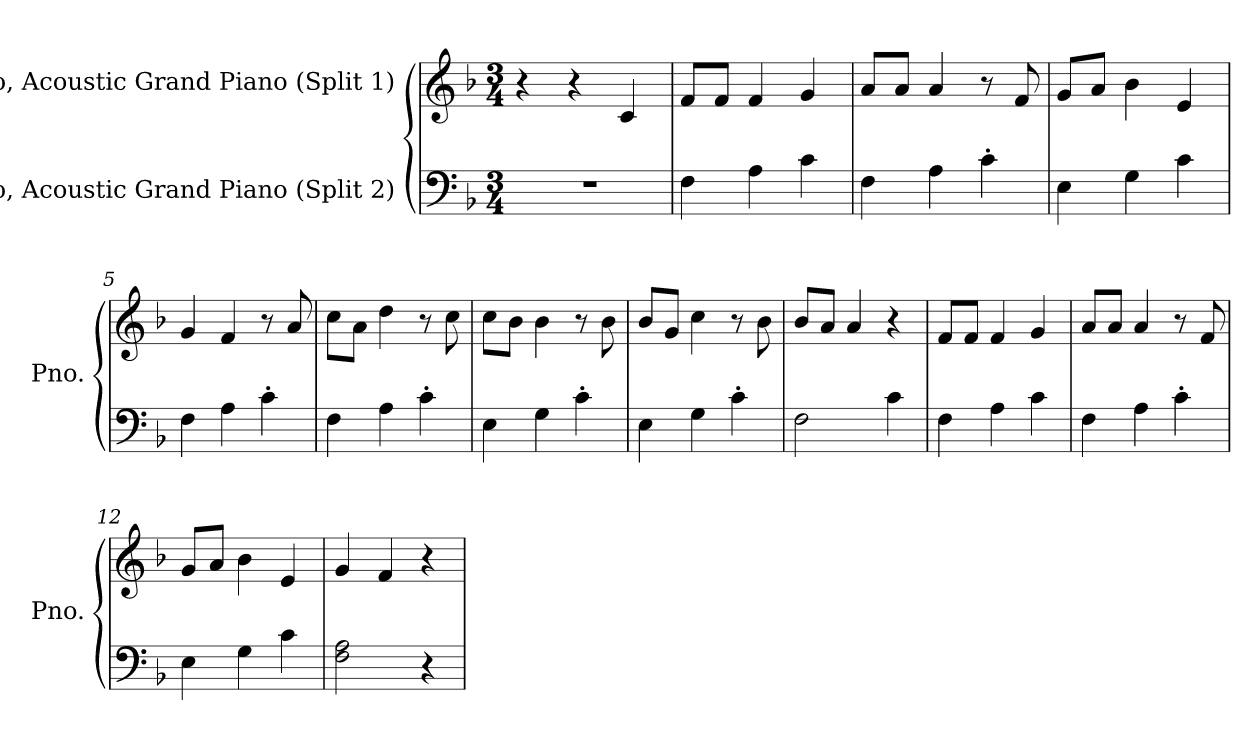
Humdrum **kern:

**kern	**kern
*part2	*part1
*staff2	*staff1
*I"Piano, Acoustic Grand Piano (Split 2)	*I"Piano, Acoustic Grand Piano (Split 1)
*I'Pno.	*I'Pno.
*clefF4	*clefG2
*k[b-]	*k[b-]
*M3/4	*M3/4
*MM120	*MM120
=1	=1
2.r	4r
.	4r
.	4c/
=2	=2
4F\	8f/L
.	8f/J
4A\	4f/
4c\	4g/
=3	=3
4F\	8a/L
.	8a/J
4A\	4a/
4c'\	8r
.	8f/
=4	=4
4E\	8g/L
.	8a/J
4G\	4b-\
4c\	4e/
=5	=5
4F\	4g/
4A\	4f/
4c'\	8r
.	8a/
!!LO:LB:g=z
=6	=6
4F\	8cc\L
.	8a\J
4A\	4dd\
4c'\	8r
.	8cc\
=7	=7
4E\	8cc\L
.	8b-\J
4G\	4b-\
4c'\	8r
.	8b-\
=8	=8
4E\	8b-/L
.	8g/J
4G\	4cc\
4c'\	8r
.	8b-\
=9	=9
2F\	8b-/L
.	8a/J
.	4a/
4c\	4r
=10	=10
4F\	8f/L
.	8f/J
4A\	4f/
4c\	4g/
=11	=11
4F\	8a/L
.	8a/J
4A\	4a/
4c'\	8r
.	8f/
=12	=12
4E\	8g/L
.	8a/J
4G\	4b-\
4c\	4e/
=13	=13
2F\ 2A\	4g/
.	4f/
4r	4r
=	=
*-	*-
